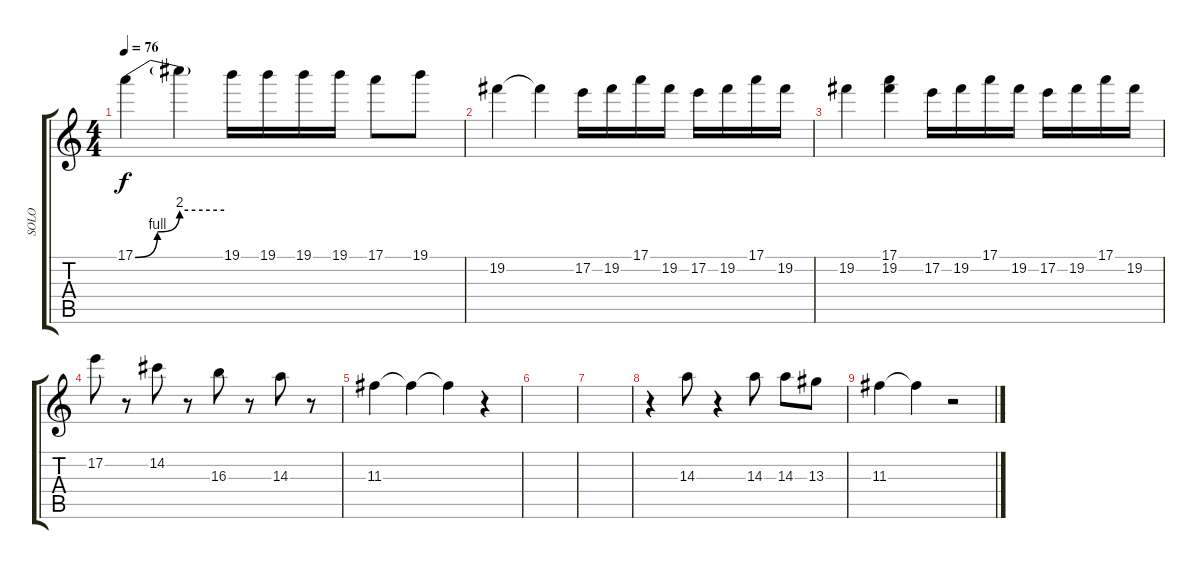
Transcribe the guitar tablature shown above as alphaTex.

\track ("SOLO" "SOLO") {instrument distortionguitar}
\staff {score tabs}
\tuning (E4 B3 G3 D3 A2 E2) {hide}
\ts (4 4)
\tempo 76
\clef g2
\ks c
17.1{be (custom 0 0 15 4 30 8 60 8)}.4{dy f} 17.1{t}.4 19.1.16 19.1.16 19.1.16 19.1.16 17.1.8 19.1.8 |
19.2.4 19.2{t}.4 17.2.16 19.2.16 17.1.16 19.2.16 17.2.16 19.2.16 17.1.16 19.2.16 |
19.2.4 (17.1 19.2).4 17.2.16 19.2.16 17.1.16 19.2.16 17.2.16 19.2.16 17.1.16 19.2.16 |
17.2.8 r.8 14.2.8 r.8 16.3.8 r.8 14.3.8 r.8 |
11.3.4 11.3{t}.4 11.3{t}.4 r.4 |
|
|
r.4 14.3.8 r.4 14.3.8 14.3.8 13.3.8 |
11.3.4 11.3{t}.4 r.2
